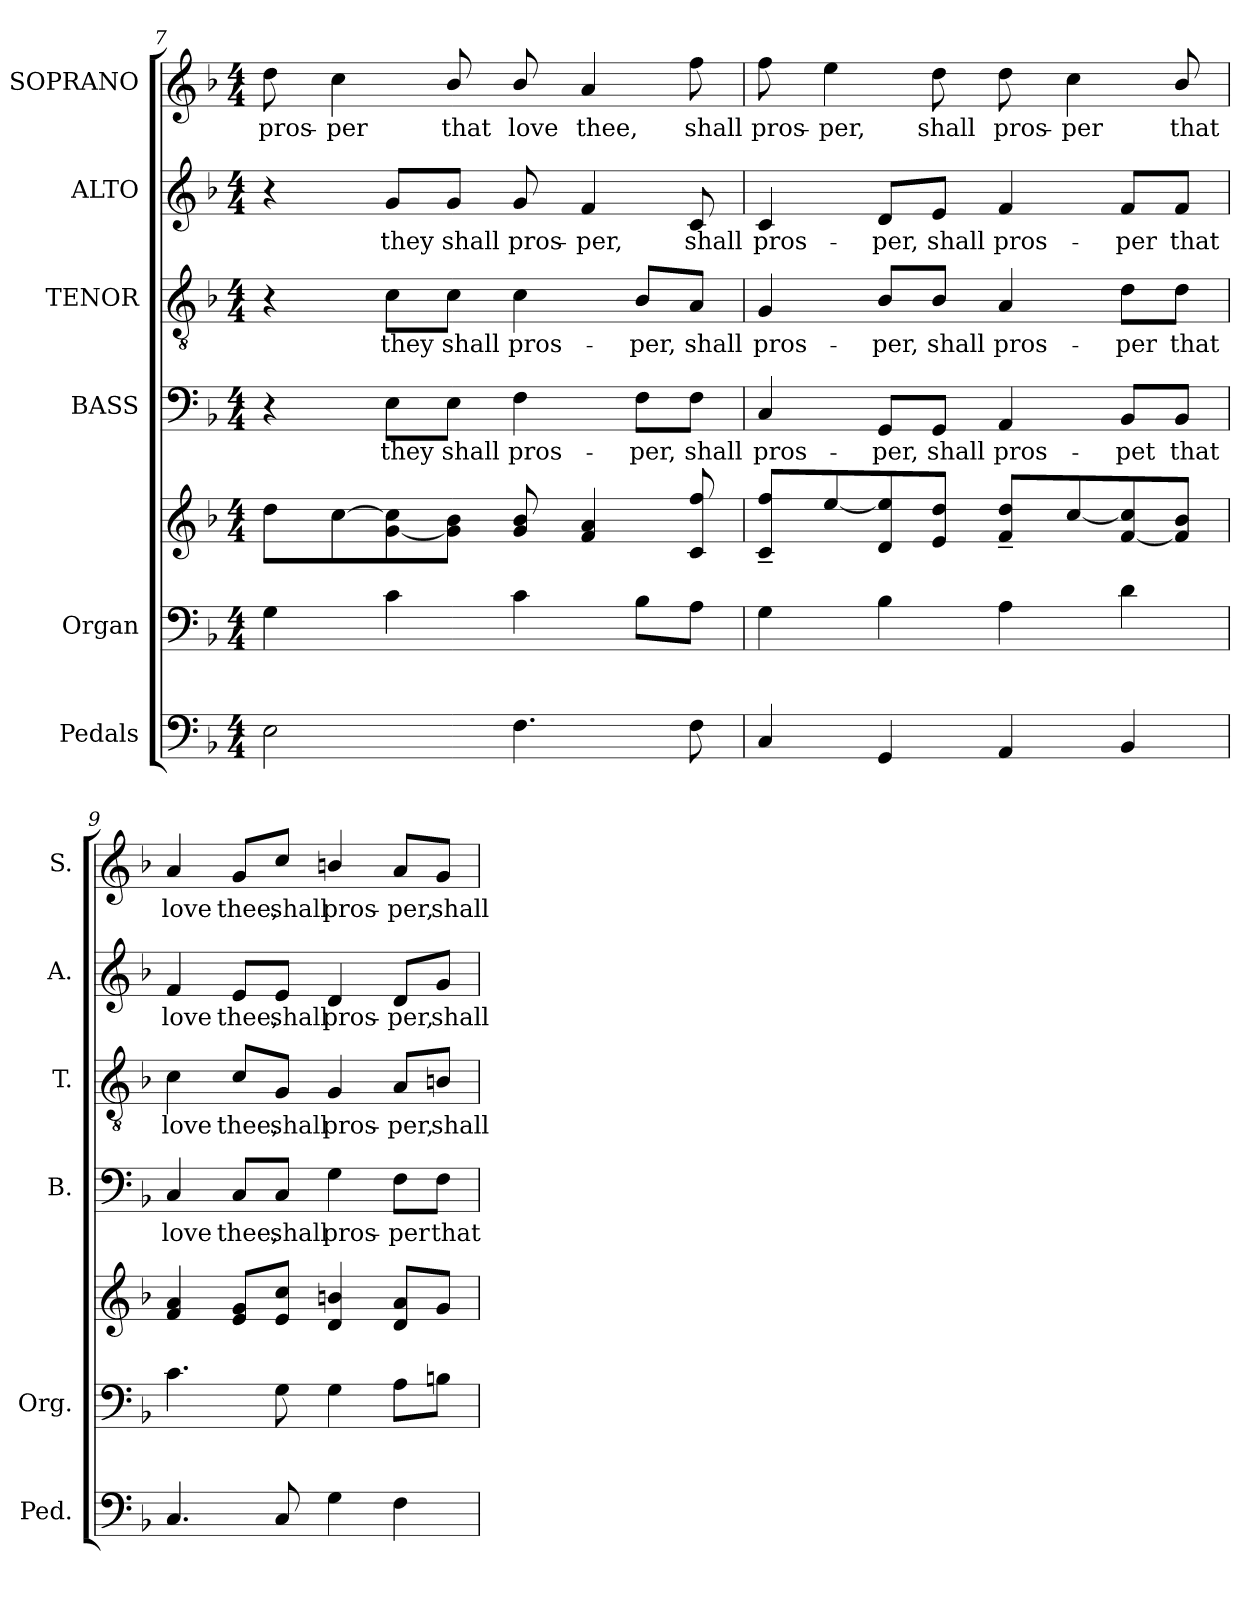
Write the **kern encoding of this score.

**kern	**kern	**kern	**kern	**text	**kern	**text	**kern	**text	**kern	**text
*part6	*part5	*part5	*part4	*part4	*part3	*part3	*part2	*part2	*part1	*part1
*staff7	*staff6	*staff5	*staff4	*staff4	*staff3	*staff3	*staff2	*staff2	*staff1	*staff1
*I"Pedals	*I"Organ	*	*I"BASS	*	*I"TENOR	*	*I"ALTO	*	*I"SOPRANO	*
*I'Ped.	*I'Org.	*	*I'B.	*	*I'T.	*	*I'A.	*	*I'S.	*
*clefF4	*clefF4	*clefG2	*clefF4	*	*clefGv2	*	*clefG2	*	*clefG2	*
*	*	*	*	*	*ITrd7c12	*	*	*	*	*
*k[b-]	*k[b-]	*k[b-]	*k[b-]	*	*k[b-]	*	*k[b-]	*	*k[b-]	*
*F:	*F:	*F:	*F:	*	*F:	*	*F:	*	*F:	*
*M4/4	*M4/4	*M4/4	*M4/4	*	*M4/4	*	*M4/4	*	*M4/4	*
=7	=7	=7	=7	=7	=7	=7	=7	=7	=7	=7
!	!	!	!	!	!	!	!	!	!	!LO:LY:b:color=#000000
2Ei\	4Gi\	8ddi\L	4r	.	4r	.	4r	.	8ddi\	pros-
!	!	!	!	!	!	!	!	!	!	!LO:LY:b:color=#000000
.	.	[8cci\	.	.	.	.	.	.	4cci\	-per
!	!	!	!	!LO:LY:b:color=#000000	!	!	!	!	!	!
!	!	!	!	!	!	!LO:LY:b:color=#000000	!	!	!	!
!	!	!	!	!	!	!	!	!LO:LY:b:color=#000000	!	!
.	4ci\	[8gi\ 8cci]	8Ei\L	they	8Ci\L	they	8gi/L	they	.	.
!	!	!	!	!LO:LY:b:color=#000000	!	!	!	!	!	!
!	!	!	!	!	!	!LO:LY:b:color=#000000	!	!	!	!
!	!	!	!	!	!	!	!	!LO:LY:b:color=#000000	!	!
!	!	!	!	!	!	!	!	!	!	!LO:LY:b:color=#000000
.	.	8gi\] 8b-iJ	8Ei\J	shall	8Ci\J	shall	8gi/J	shall	8b-i/	that
!	!	!	!	!LO:LY:b:color=#000000	!	!	!	!	!	!
!	!	!	!	!	!	!LO:LY:b:color=#000000	!	!	!	!
!	!	!	!	!	!	!	!	!LO:LY:b:color=#000000	!	!
!	!	!	!	!	!	!	!	!	!	!LO:LY:b:color=#000000
4.Fi\	4ci\	8gi/ 8b-i	4Fi\	pros-	4Ci\	pros-	8gi/	pros-	8b-i/	love
!	!	!	!	!	!	!	!	!LO:LY:b:color=#000000	!	!
!	!	!	!	!	!	!	!	!	!	!LO:LY:b:color=#000000
.	.	4fi/ 4ai	.	.	.	.	4fi/	-per,	4ai/	thee,
!	!	!	!	!LO:LY:b:color=#000000	!	!	!	!	!	!
!	!	!	!	!	!	!LO:LY:b:color=#000000	!	!	!	!
.	8B-i\L	.	8Fi\L	-per,	8BB-i/L	-per,	.	.	.	.
!	!	!	!	!LO:LY:b:color=#000000	!	!	!	!	!	!
!	!	!	!	!	!	!LO:LY:b:color=#000000	!	!	!	!
!	!	!	!	!	!	!	!	!LO:LY:b:color=#000000	!	!
!	!	!	!	!	!	!	!	!	!	!LO:LY:b:color=#000000
8Fi\	8Ai\J	8ci/ 8ffi	8Fi\J	shall	8AAi/J	shall	8ci/	shall	8ffi\	shall
!!LO:LB:g=z
=8	=8	=8	=8	=8	=8	=8	=8	=8	=8	=8
!	!	!	!	!LO:LY:b:color=#000000	!	!	!	!	!	!
!	!	!	!	!	!	!LO:LY:b:color=#000000	!	!	!	!
!	!	!	!	!	!	!	!	!LO:LY:b:color=#000000	!	!
!	!	!	!	!	!	!	!	!	!	!LO:LY:b:color=#000000
4Ci/	4Gi\	8ci/~ 8ffi~L	4Ci/	pros-	4GGi/	pros-	4ci/	pros-	8ffi\	pros-
!	!	!	!	!	!	!	!	!	!	!LO:LY:b:color=#000000
.	.	[8eei/	.	.	.	.	.	.	4eei\	-per,
!	!	!	!	!LO:LY:b:color=#000000	!	!	!	!	!	!
!	!	!	!	!	!	!LO:LY:b:color=#000000	!	!	!	!
!	!	!	!	!	!	!	!	!LO:LY:b:color=#000000	!	!
4GGi/	4B-i\	8di/ 8eei]	8GGi/L	-per,	8BB-i/L	-per,	8di/L	-per,	.	.
!	!	!	!	!LO:LY:b:color=#000000	!	!	!	!	!	!
!	!	!	!	!	!	!LO:LY:b:color=#000000	!	!	!	!
!	!	!	!	!	!	!	!	!LO:LY:b:color=#000000	!	!
!	!	!	!	!	!	!	!	!	!	!LO:LY:b:color=#000000
.	.	8ei/ 8ddiJ	8GGi/J	shall	8BB-i/J	shall	8ei/J	shall	8ddi\	shall
!	!	!	!	!LO:LY:b:color=#000000	!	!	!	!	!	!
!	!	!	!	!	!	!LO:LY:b:color=#000000	!	!	!	!
!	!	!	!	!	!	!	!	!LO:LY:b:color=#000000	!	!
!	!	!	!	!	!	!	!	!	!	!LO:LY:b:color=#000000
4AAi/	4Ai\	8fi/~ 8ddi~L	4AAi/	pros-	4AAi/	pros-	4fi/	pros-	8ddi\	pros-
!	!	!	!	!	!	!	!	!	!	!LO:LY:b:color=#000000
.	.	[8cci/	.	.	.	.	.	.	4cci\	-per
!	!	!	!	!LO:LY:b:color=#000000	!	!	!	!	!	!
!	!	!	!	!	!	!LO:LY:b:color=#000000	!	!	!	!
!	!	!	!	!	!	!	!	!LO:LY:b:color=#000000	!	!
4BB-i/	4di\	[8fi/ 8cci]	8BB-i/L	-pet	8Di\L	-per	8fi/L	-per	.	.
!	!	!	!	!LO:LY:b:color=#000000	!	!	!	!	!	!
!	!	!	!	!	!	!LO:LY:b:color=#000000	!	!	!	!
!	!	!	!	!	!	!	!	!LO:LY:b:color=#000000	!	!
!	!	!	!	!	!	!	!	!	!	!LO:LY:b:color=#000000
.	.	8fi/] 8b-iJ	8BB-i/J	that	8Di\J	that	8fi/J	that	8b-i/	that
=9	=9	=9	=9	=9	=9	=9	=9	=9	=9	=9
!	!	!	!	!LO:LY:b:color=#000000	!	!	!	!	!	!
!	!	!	!	!	!	!LO:LY:b:color=#000000	!	!	!	!
!	!	!	!	!	!	!	!	!LO:LY:b:color=#000000	!	!
!	!	!	!	!	!	!	!	!	!	!LO:LY:b:color=#000000
4.Ci/	4.ci\	4fi/ 4ai	4Ci/	love	4Ci\	love	4fi/	love	4ai/	love
!	!	!	!	!LO:LY:b:color=#000000	!	!	!	!	!	!
!	!	!	!	!	!	!LO:LY:b:color=#000000	!	!	!	!
!	!	!	!	!	!	!	!	!LO:LY:b:color=#000000	!	!
!	!	!	!	!	!	!	!	!	!	!LO:LY:b:color=#000000
.	.	8ei/ 8giL	8Ci/L	thee,	8Ci/L	thee,	8ei/L	thee,	8gi/L	thee,
!	!	!	!	!LO:LY:b:color=#000000	!	!	!	!	!	!
!	!	!	!	!	!	!LO:LY:b:color=#000000	!	!	!	!
!	!	!	!	!	!	!	!	!LO:LY:b:color=#000000	!	!
!	!	!	!	!	!	!	!	!	!	!LO:LY:b:color=#000000
8Ci/	8Gi\	8ei/ 8cciJ	8Ci/J	shall	8GGi/J	shall	8ei/J	shall	8cci/J	shall
!	!	!	!	!LO:LY:b:color=#000000	!	!	!	!	!	!
!	!	!	!	!	!	!LO:LY:b:color=#000000	!	!	!	!
!	!	!	!	!	!	!	!	!LO:LY:b:color=#000000	!	!
!	!	!	!	!	!	!	!	!	!	!LO:LY:b:color=#000000
4Gi\	4Gi\	4di/ 4bni	4Gi\	pros-	4GGi/	pros-	4di/	pros-	4bni/	pros-
!	!	!	!	!LO:LY:b:color=#000000	!	!	!	!	!	!
!	!	!	!	!	!	!LO:LY:b:color=#000000	!	!	!	!
!	!	!	!	!	!	!	!	!LO:LY:b:color=#000000	!	!
!	!	!	!	!	!	!	!	!	!	!LO:LY:b:color=#000000
4Fi\	8Ai\L	8di/ 8aiL	8Fi\L	-per	8AAi/L	-per,	8di/L	-per,	8ai/L	-per,
!	!	!	!	!LO:LY:b:color=#000000	!	!	!	!	!	!
!	!	!	!	!	!	!LO:LY:b:color=#000000	!	!	!	!
!	!	!	!	!	!	!	!	!LO:LY:b:color=#000000	!	!
!	!	!	!	!	!	!	!	!	!	!LO:LY:b:color=#000000
.	8Bni\J	8gi/J	8Fi\J	that	8BBni/J	shall	8gi/J	shall	8gi/J	shall
=	=	=	=	=	=	=	=	=	=	=
*-	*-	*-	*-	*-	*-	*-	*-	*-	*-	*-
